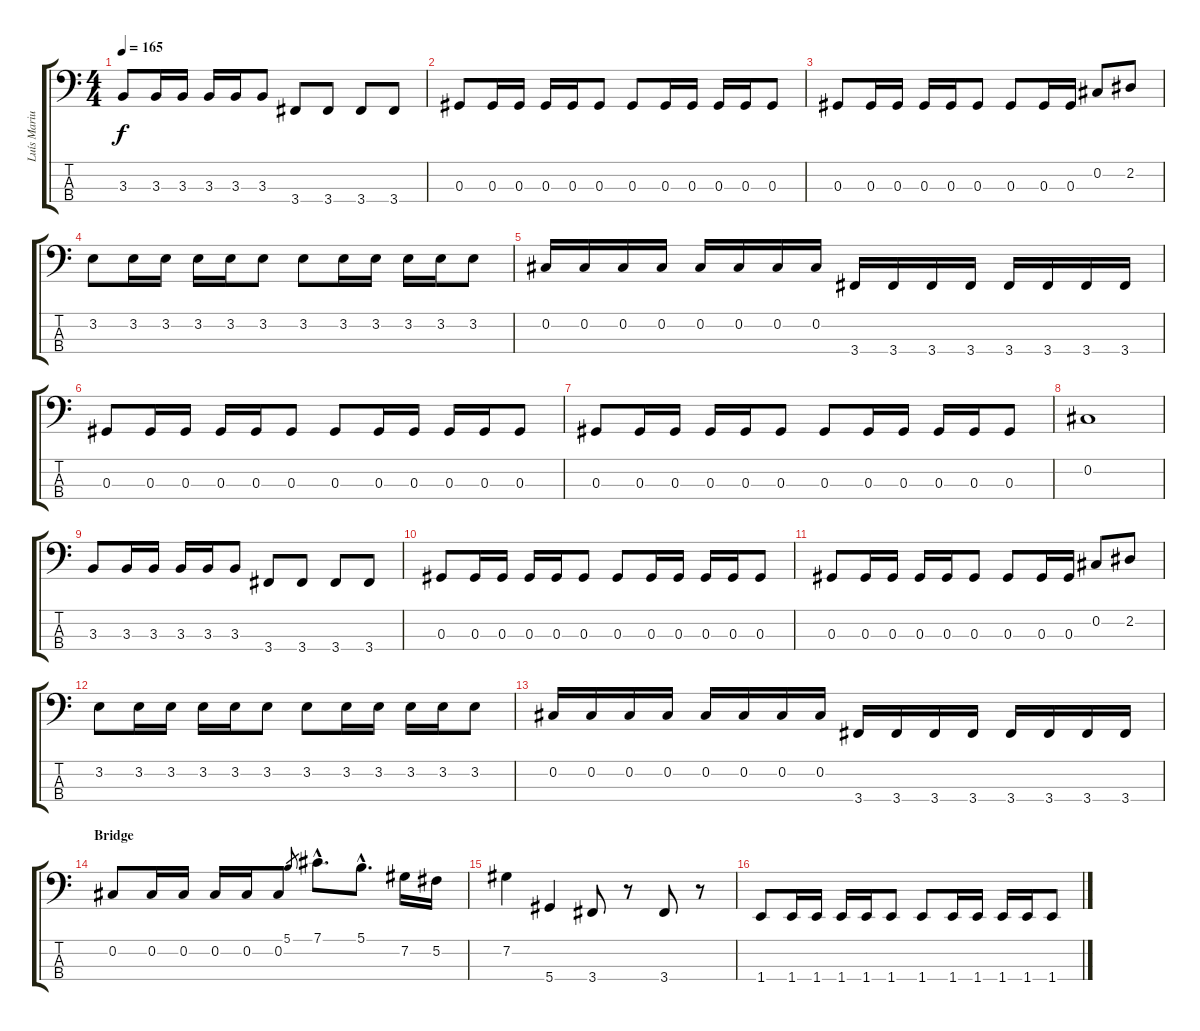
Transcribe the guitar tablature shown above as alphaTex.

\track ("Luís Mariutti" "Luís Mariu") {instrument electricbassfinger}
\staff {score tabs}
\tuning (Gb2 Db2 Ab1 Eb1) {hide}
\ts (4 4)
\tempo 165
\clef f4
\ks c
3.3.8{dy f} 3.3.16 3.3.16 3.3.16 3.3.16 3.3.8 3.4.8 3.4.8 3.4.8 3.4.8 |
0.3.8 0.3.16 0.3.16 0.3.16 0.3.16 0.3.8 0.3.8 0.3.16 0.3.16 0.3.16 0.3.16 0.3.8 |
0.3.8 0.3.16 0.3.16 0.3.16 0.3.16 0.3.8 0.3.8 0.3.16 0.3.16 0.2.8 2.2.8 |
3.2.8 3.2.16 3.2.16 3.2.16 3.2.16 3.2.8 3.2.8 3.2.16 3.2.16 3.2.16 3.2.16 3.2.8 |
0.2.16 0.2.16 0.2.16 0.2.16 0.2.16 0.2.16 0.2.16 0.2.16 3.4.16 3.4.16 3.4.16 3.4.16 3.4.16 3.4.16 3.4.16 3.4.16 |
0.3.8 0.3.16 0.3.16 0.3.16 0.3.16 0.3.8 0.3.8 0.3.16 0.3.16 0.3.16 0.3.16 0.3.8 |
0.3.8 0.3.16 0.3.16 0.3.16 0.3.16 0.3.8 0.3.8 0.3.16 0.3.16 0.3.16 0.3.16 0.3.8 |
0.2.1 |
3.3.8 3.3.16 3.3.16 3.3.16 3.3.16 3.3.8 3.4.8 3.4.8 3.4.8 3.4.8 |
0.3.8 0.3.16 0.3.16 0.3.16 0.3.16 0.3.8 0.3.8 0.3.16 0.3.16 0.3.16 0.3.16 0.3.8 |
0.3.8 0.3.16 0.3.16 0.3.16 0.3.16 0.3.8 0.3.8 0.3.16 0.3.16 0.2.8 2.2.8 |
3.2.8 3.2.16 3.2.16 3.2.16 3.2.16 3.2.8 3.2.8 3.2.16 3.2.16 3.2.16 3.2.16 3.2.8 |
0.2.16 0.2.16 0.2.16 0.2.16 0.2.16 0.2.16 0.2.16 0.2.16 3.4.16 3.4.16 3.4.16 3.4.16 3.4.16 3.4.16 3.4.16 3.4.16 |
\section ("" "Bridge")
0.2.8 0.2.16 0.2.16 0.2.16 0.2.16 0.2.8 5.1.8{gr} 7.1{hac}.8{d} 5.1{hac}.8{d} 7.2.16 5.2.16 |
7.2.4 5.4.4 3.4.8 r.8 3.4.8 r.8 |
1.4.8 1.4.16 1.4.16 1.4.16 1.4.16 1.4.8 1.4.8 1.4.16 1.4.16 1.4.16 1.4.16 1.4.8
